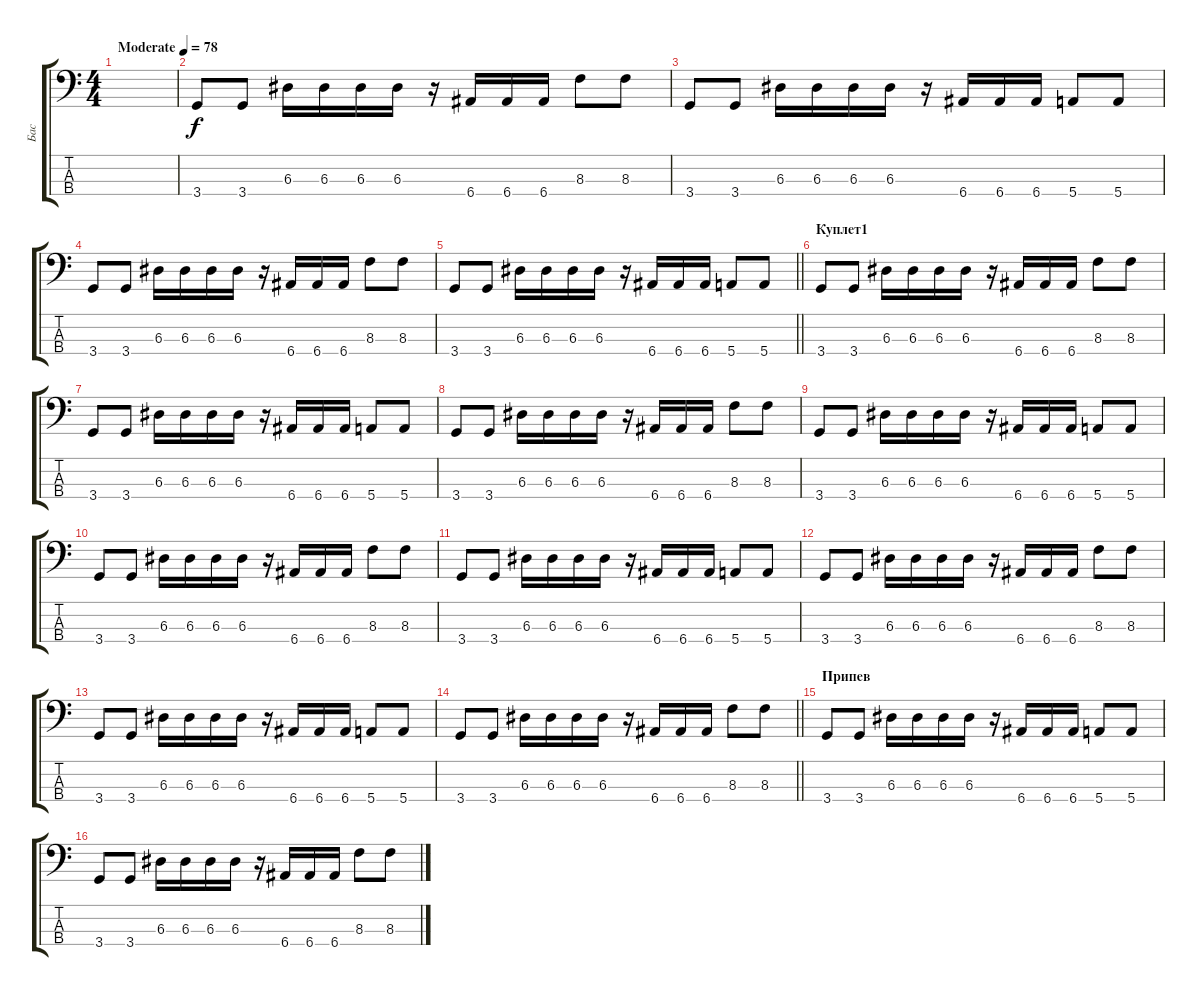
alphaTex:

\track ("Бас" "Бас") {instrument electricbassfinger}
\staff {score tabs}
\tuning (G2 D2 A1 E1) {hide}
\ts (4 4)
\tempo (78 "Moderate")
\clef f4
\ks c
|
3.4.8 3.4.8 6.3.16 6.3.16 6.3.16 6.3.16 r.16 6.4.16 6.4.16 6.4.16 8.3.8 8.3.8 |
3.4.8 3.4.8 6.3.16 6.3.16 6.3.16 6.3.16 r.16 6.4.16 6.4.16 6.4.16 5.4.8 5.4.8 |
3.4.8 3.4.8 6.3.16 6.3.16 6.3.16 6.3.16 r.16 6.4.16 6.4.16 6.4.16 8.3.8 8.3.8 |
\barLineRight lightlight
3.4.8 3.4.8 6.3.16 6.3.16 6.3.16 6.3.16 r.16 6.4.16 6.4.16 6.4.16 5.4.8 5.4.8 |
\section ("" "Куплет1")
3.4.8 3.4.8 6.3.16 6.3.16 6.3.16 6.3.16 r.16 6.4.16 6.4.16 6.4.16 8.3.8 8.3.8 |
3.4.8 3.4.8 6.3.16 6.3.16 6.3.16 6.3.16 r.16 6.4.16 6.4.16 6.4.16 5.4.8 5.4.8 |
3.4.8 3.4.8 6.3.16 6.3.16 6.3.16 6.3.16 r.16 6.4.16 6.4.16 6.4.16 8.3.8 8.3.8 |
3.4.8 3.4.8 6.3.16 6.3.16 6.3.16 6.3.16 r.16 6.4.16 6.4.16 6.4.16 5.4.8 5.4.8 |
3.4.8 3.4.8 6.3.16 6.3.16 6.3.16 6.3.16 r.16 6.4.16 6.4.16 6.4.16 8.3.8 8.3.8 |
3.4.8 3.4.8 6.3.16 6.3.16 6.3.16 6.3.16 r.16 6.4.16 6.4.16 6.4.16 5.4.8 5.4.8 |
3.4.8 3.4.8 6.3.16 6.3.16 6.3.16 6.3.16 r.16 6.4.16 6.4.16 6.4.16 8.3.8 8.3.8 |
3.4.8 3.4.8 6.3.16 6.3.16 6.3.16 6.3.16 r.16 6.4.16 6.4.16 6.4.16 5.4.8 5.4.8 |
\barLineRight lightlight
3.4.8 3.4.8 6.3.16 6.3.16 6.3.16 6.3.16 r.16 6.4.16 6.4.16 6.4.16 8.3.8 8.3.8 |
\section ("" "Припев")
3.4.8 3.4.8 6.3.16 6.3.16 6.3.16 6.3.16 r.16 6.4.16 6.4.16 6.4.16 5.4.8 5.4.8 |
3.4.8 3.4.8 6.3.16 6.3.16 6.3.16 6.3.16 r.16 6.4.16 6.4.16 6.4.16 8.3.8 8.3.8
